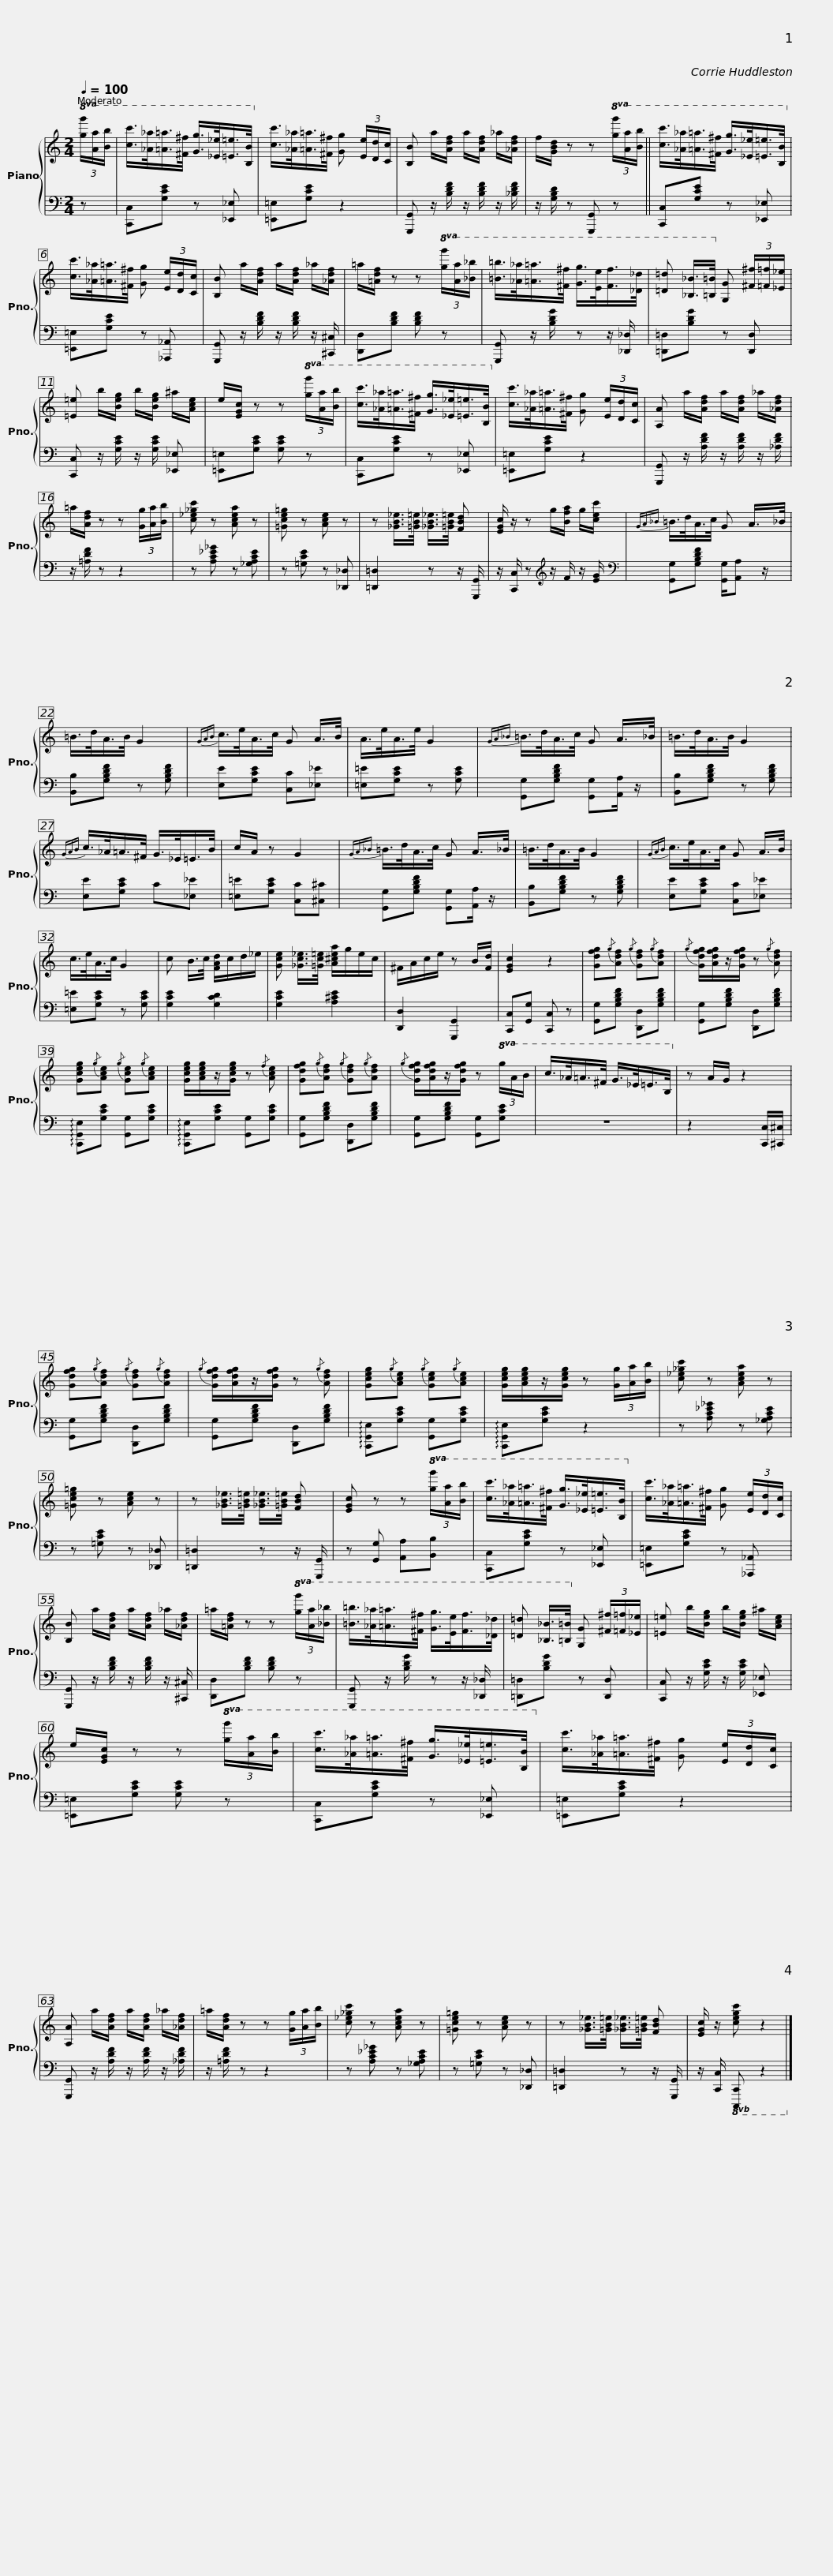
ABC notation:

X:1
%%score { 1 | 2 }
L:1/8
Q:1/4=100
M:2/4
I:linebreak $
K:C
V:1 treble
V:2 bass
V:1
!8va(! (3[gg']/[aa']/[bb']/ | [c'c'']/>[_a_a']/[=a=a']/>[^f^f']/ [gg']/>[_e_e']/[=e=e']/>[Bb]/!8va)! | [cc']/>[_A_a]/[=A=a]/>[^F^f]/ [Gg] (3[Ee]/[Dd]/[Cc]/ | [B,B] a/[Adf]/ a/[Adf]/ _a/[_Adf]/ | f/[GBd]/ z z!8va(! (3[gg']/[aa']/[bb']/ ||$ %5
 [c'c'']/>[_a_a']/[=a=a']/>[^f^f']/ [gg']/>[_e_e']/[=e=e']/>[Bb]/!8va)! | [cc']/>[_A_a]/[=A=a]/>[^F^f]/ [Gg] (3[Ee]/[Dd]/[Cc]/ | [B,B] a/[Adf]/ a/[Adf]/ _a/[_Adf]/ | =a/[=Adf]/ z z!8va(! (3[gg']/[aa']/[_b_b']/ |$ [=b=b']/>[_a_a']/[=a=a']/>[^f^f']/ [gg']/>[ee']/[ff']/>[_d_d']/ | %10
 [=d=d'] [_B_b]/>[=B=b]/!8va)! [Gg] (3[^F^f]/[=F=f]/[_E_e]/ | [=E=e] b/[Beg]/ b/[Beg]/ ^a/[Ace]/ | e/[EGc]/ z z!8va(! (3[gg']/[aa']/[bb']/ |$ [c'c'']/>[_a_a']/[=a=a']/>[^f^f']/ [gg']/>[_e_e']/[=e=e']/>[Bb]/!8va)! | [cc']/>[_A_a]/[=A=a]/>[^F^f]/ [Gg] (3[Ee]/[Dd]/[Cc]/ | %15
 [A,A] a/[Adf]/ a/[Adf]/ _a/[_Adf]/ | =a/[Adf]/ z z (3[Gg]/[Aa]/[Bb]/ |$ [c_e_gc'] z [Acea] z | [=Gce=g] z [Ace] z | z [_GB_e]/>[=GB=e]/ [_GB_e]/>[=GB=e]/ [FBd] | %20
 [EGc]/ z/ z g/[Bfa]/ g/[cec']/ |{GA_B} =B/>d/A/>c/ G A/>_B/ |$ =B/>d/A/>B/ G2 |{GAB} c/>e/A/>c/ G A/>B/ | A/>e/A/>e/ G2 | %25
{GA_B} =B/>d/A/>c/ G A/>_B/ | =B/>d/A/>B/ G2 |${GAB} c/>_A/=A/>^F/ G/>_E/=E/>B/ | c/A/ z G2 |{GA_B} =B/>d/A/>c/ G A/>_B/ | %30
 =B/>d/A/>B/ G2 |${GAB} c/>e/A/>c/ G A/>B/ | c/>e/A/>c/ G2 | c B/>c/ [FAd]/c/d/_e/ | [Gce] [_Gc_e]/>[=Gc=e]/ [A^cea]/g/e/c/ |$ %35
 ^F/A/c/e/ z B/[Fd]/ | [EGc]2 z2 | [Gdfg]{/g}[Adf]{/g} [Gdf]{/g}[Adf] |{/g} [Gdfg]/[Adfg]/z/[Gdfg]/ z{/g} [Adf] | [Gceg]{/g}[Ace]{/g} [Gce]{/g}[Ace] |$ %40
 [Gceg]/[Aceg]/z/[Gceg]/ z{/f} [Ace] | [Gdfg]{/g}[Adf]{/g} [Gdf]{/g}[Adf] |{/g} [Gdfg]/[Adfg]/z/[Gdfg]/ z!8va(! (3g/a/b/ | c'/>_a/=a/>^f/ g/>_e/=e/>B/!8va)! | z A/G/ z2 |$ %45
 [Gdfg]{/g}[Adf]{/g} [Gdf]{/g}[Adf] |{/g} [Gdfg]/[Adfg]/z/[Gdfg]/ z{/g} [Adf] | [Gceg]{/g}[Ace]{/g} [Gce]{/g}[Ace] | [Gceg]/[Aceg]/z/[Gceg]/ z (3[Gg]/[Aa]/[Bb]/ | [c_e_gc'] z [Acea] z |$ %50
 [=Gce=g] z [Ace] z | z [_GB_e]/>[=GB=e]/ [_GB_e]/>[=GB=e]/ [FBd] | [EGc] z z!8va(! (3[gg']/[aa']/[bb']/ | [c'c'']/>[_a_a']/[=a=a']/>[^f^f']/ [gg']/>[_e_e']/[=e=e']/>[Bb]/!8va)! | [cc']/>[_A_a]/[=A=a]/>[^F^f]/ [Gg] (3[Ee]/[Dd]/[Cc]/ |$ %55
 [B,B] a/[Adf]/ a/[Adf]/ _a/[_Adf]/ | =a/[=Adf]/ z z!8va(! (3[gg']/[aa']/[_b_b']/ | [=b=b']/>[_a_a']/[=a=a']/>[^f^f']/ [gg']/>[ee']/[ff']/>[_d_d']/ | [=d=d'] [_B_b]/>[=B=b]/!8va)! [Gg] (3[^F^f]/[=F=f]/[_E_e]/ |$ [=E=e] b/[Beg]/ b/[Beg]/ ^a/[Ace]/ | %60
 e/[EGc]/ z z!8va(! (3[gg']/[aa']/[bb']/ | [c'c'']/>[_a_a']/[=a=a']/>[^f^f']/ [gg']/>[_e_e']/[=e=e']/>[Bb]/!8va)! | [cc']/>[_A_a]/[=A=a]/>[^F^f]/ [Gg] (3[Ee]/[Dd]/[Cc]/ |$ [A,A] a/[Adf]/ a/[Adf]/ _a/[_Adf]/ | =a/[Adf]/ z z (3[Gg]/[Aa]/[Bb]/ | %65
 [c_e_gc'] z [Acea] z | [=Gce=g] z [Ace] z | z [_GB_e]/>[=GB=e]/ [_GB_e]/>[=GB=e]/ [FBd] | [EGc]/ z/ [cegc'] z2 |] %69
V:2
 z | [C,,C,][G,CE] z [_E,,_E,] | [=E,,=E,][G,CE] z2 | [G,,,G,,] z/ [B,DF]/ z/ [B,DF]/ z/ [_B,DF]/ | z/ [G,B,D]/ z [G,,,G,,] z ||$ %5
 [C,,C,][G,CE] z [_E,,_E,] | [=E,,=E,][G,CE] z [_A,,,_A,,] | [G,,,G,,] z/ [B,DF]/ z/ [B,DF]/ z/ [^C,,^C,]/ | [D,,D,][B,DF] [B,DF] z |$ [G,,,G,,] z/ [B,DG]/ z z/ [_D,,_D,]/ | %10
 [=D,,=D,][B,DG] z [D,,D,] | [C,,C,] z/ [G,CE]/ z/ [G,CE]/ [_E,,_E,] | [=E,,=E,][G,CE] [G,CE] z |$ [C,,C,][G,CE] z [_E,,_E,] | [=E,,=E,][G,CE] z2 | %15
 [G,,,G,,] z/ [A,DF]/ z/ [A,DF]/ z/ [_A,DF]/ | z/ [=A,DF]/ z z2 |$ z [A,C_E_G] z [_G,A,CE] | z [=G,CE] z [_D,,_D,] | [=D,,=D,]2 z z/ [G,,,G,,]/ | %20
 z/ [C,,C,]/ z[K:treble] z/ F/ z/ [EG]/ |[K:bass] [G,,G,][G,B,DF] [G,,G,]/[A,,A,] z/ |$ [B,,B,][G,B,DF] z [G,B,DF] | [E,E][G,CE] [C,C][_E,_E] | [=E,=E][G,CE] z [G,CE] | %25
 [G,,G,][G,B,DF] [G,,G,][A,,A,]/ z/ | [B,,B,][G,B,DF] z [G,B,DF] |$ [E,E][G,CE] C[_E,_E] | [=E,=E][G,CE] [C,C][^C,^C] | [G,,G,][G,B,DF] [G,,G,][A,,A,]/ z/ | %30
 [B,,B,][G,B,DF] z [G,B,DF] |$ [E,E][G,CE] [C,C][_E,_E] | [=E,=E][G,CE] z [G,CE] | [G,CE]2 [G,CD]2 | [G,CE]2 [A,^CE]2 |$ %35
 [D,,D,]2 [G,,,G,,]2 | [C,,C,][G,,G,] [C,,C,] z | [G,,G,][G,B,DF] [D,,D,][G,B,DF] | [G,,G,][G,B,DF] [D,,D,][G,B,DF] | !arpeggio![C,,G,,E,][G,CE] [G,,G,][G,CE] |$ %40
 !arpeggio![C,,G,,E,][G,CE] [G,,G,][G,CE] | [G,,G,][G,B,DF] [D,,D,][G,B,DF] | [G,,G,][G,B,DF] [G,,G,][G,CE] | z4 | z2 x [C,,C,]/[^C,,^C,]/ |$ %45
 [G,,G,][G,B,DF] [D,,D,][G,B,DF] | [G,,G,][G,B,DF] [D,,D,][G,B,DF] | !arpeggio![C,,G,,E,][G,CE] [G,,G,][G,CE] | !arpeggio![C,,G,,E,][G,CE] z2 | z [A,C_E_G] z [_G,A,CE] |$ %50
 z [=G,CE] z [_D,,_D,] | [=D,,=D,]2 z z/ [G,,,G,,]/ | z [G,,G,] [A,,A,][B,,B,] | [C,,C,][G,CE] z [_E,,_E,] | [=E,,=E,][G,CE] z [_A,,,_A,,] |$ %55
 [G,,,G,,] z/ [B,DF]/ z/ [B,DF]/ z/ [^C,,^C,]/ | [D,,D,][B,DF] [B,DF] z | [G,,,G,,] z/ [B,DG]/ z z/ [_D,,_D,]/ | [=D,,=D,][B,DG] z [D,,D,] |$ [C,,C,] z/ [G,CE]/ z/ [G,CE]/ [_E,,_E,] | %60
 [=E,,=E,][G,CE] [G,CE] z | [C,,C,][G,CE] z [_E,,_E,] | [=E,,=E,][G,CE] z2 |$ [G,,,G,,] z/ [A,DF]/ z/ [A,DF]/ z/ [_A,DF]/ | z/ [=A,DF]/ z z2 | %65
 z [A,C_E_G] z [_G,A,CE] | z [=G,CE] z [_D,,_D,] | [=D,,=D,]2 z z/ [G,,,G,,]/ | z/ [C,,C,]/!8vb(! [C,,,C,,] z2!8vb)! |] %69
